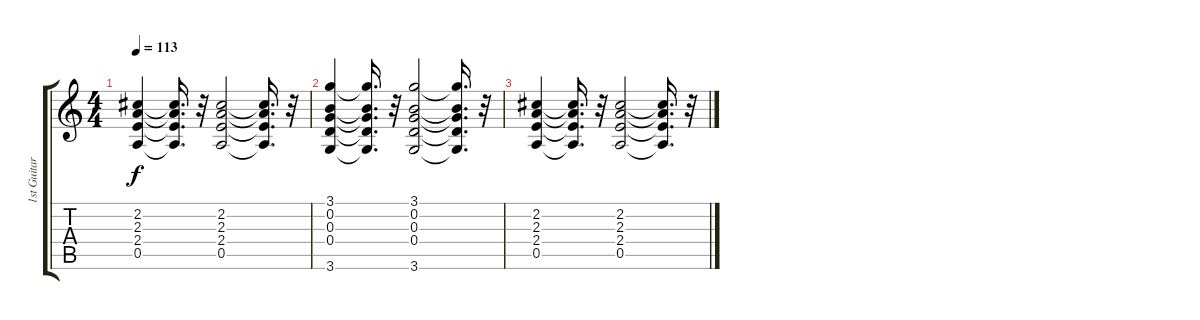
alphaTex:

\track ("1st Guitar" "1st Guitar") {instrument distortionguitar}
\staff {score tabs}
\tuning (E4 B3 G3 D3 A2 E2) {hide}
\ts (4 4)
\tempo 113
\clef g2
\ks c
(2.2 2.3 2.4 0.5).4{dy f} (2.2{t} 2.3{t} 2.4{t} 0.5{t}).16{d} r.32 (2.2 2.3 2.4 0.5).2 (2.2{t} 2.3{t} 2.4{t} 0.5{t}).16{d} r.32 |
(3.1 0.2 0.3 0.4 3.6).4 (3.1{t} 0.2{t} 0.3{t} 0.4{t} 3.6{t}).16{d} r.32 (3.1 0.2 0.3 0.4 3.6).2 (3.1{t} 0.2{t} 0.3{t} 0.4{t} 3.6{t}).16{d} r.32 |
(2.2 2.3 2.4 0.5).4 (2.2{t} 2.3{t} 2.4{t} 0.5{t}).16{d} r.32 (2.2 2.3 2.4 0.5).2 (2.2{t} 2.3{t} 2.4{t} 0.5{t}).16{d} r.32
